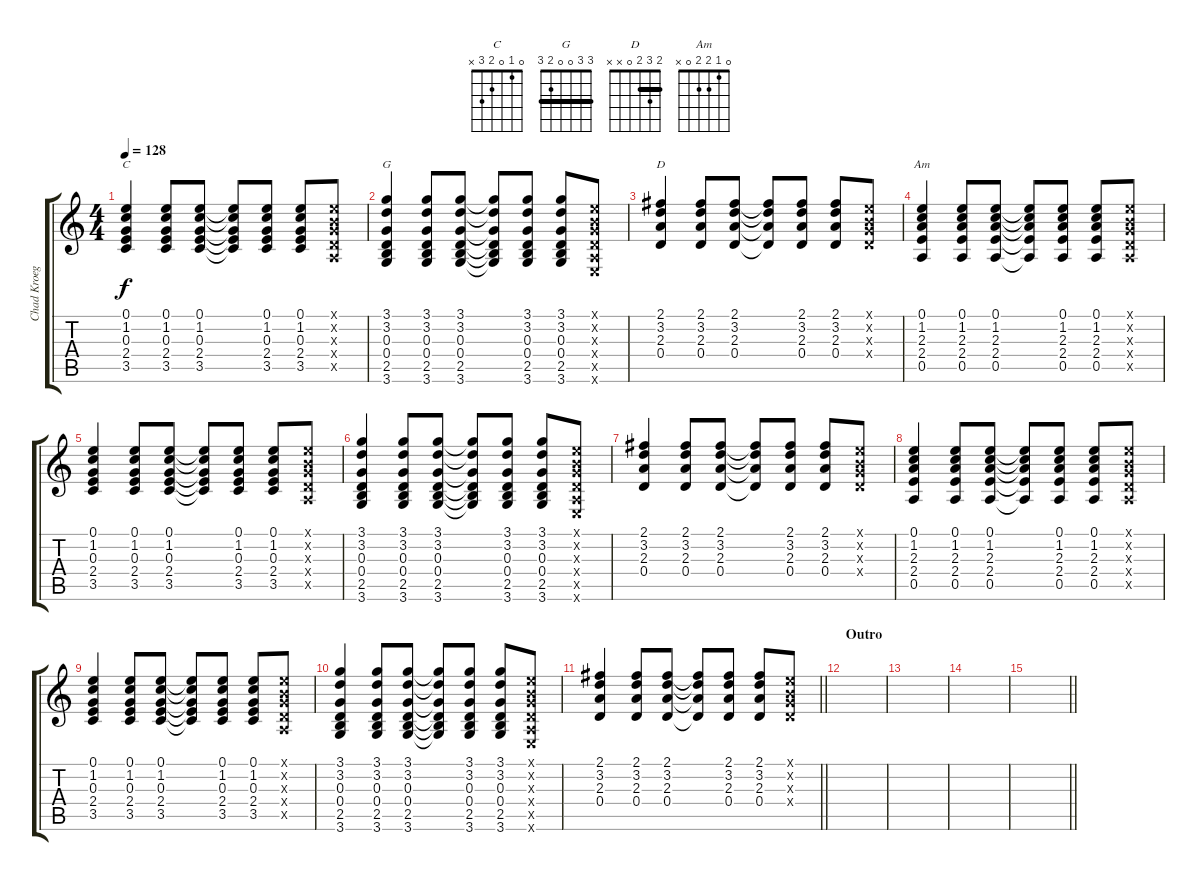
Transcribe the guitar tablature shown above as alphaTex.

\track ("Chad Kroeger (Acoustic 1)" "Chad Kroeg") {instrument acousticguitarsteel}
\staff {score tabs}
\tuning (E4 B3 G3 D3 A2 E2) {hide}
\chord ("C" 0 1 0 2 3 x)
\chord ("G" 3 3 0 0 2 3) {barre 3}
\chord ("D" 2 3 2 0 x x) {barre 2}
\chord ("Am" 0 1 2 2 0 x)
\ts (4 4)
\tempo 128
\clef g2
\ks c
(0.1 1.2 0.3 2.4 3.5).4{ch "C" dy f} (0.1 1.2 0.3 2.4 3.5).8 (0.1 1.2 0.3 2.4 3.5).8 (0.1{t} 1.2{t} 0.3{t} 2.4{t} 3.5{t}).8 (0.1 1.2 0.3 2.4 3.5).8 (0.1 1.2 0.3 2.4 3.5).8 (0.1{x} 0.2{x} 0.3{x} 0.4{x} 0.5{x}).8 |
(3.1 3.2 0.3 0.4 2.5 3.6).4{ch "G"} (3.1 3.2 0.3 0.4 2.5 3.6).8 (3.1 3.2 0.3 0.4 2.5 3.6).8 (3.1{t} 3.2{t} 0.3{t} 0.4{t} 2.5{t} 3.6{t}).8 (3.1 3.2 0.3 0.4 2.5 3.6).8 (3.1 3.2 0.3 0.4 2.5 3.6).8 (0.1{x} 0.2{x} 0.3{x} 0.4{x} 0.5{x} 0.6{x}).8 |
(2.1 3.2 2.3 0.4).4{ch "D"} (2.1 3.2 2.3 0.4).8 (2.1 3.2 2.3 0.4).8 (2.1{t} 3.2{t} 2.3{t} 0.4{t}).8 (2.1 3.2 2.3 0.4).8 (2.1 3.2 2.3 0.4).8 (0.1{x} 0.2{x} 0.3{x} 0.4{x}).8 |
(0.1 1.2 2.3 2.4 0.5).4{ch "Am"} (0.1 1.2 2.3 2.4 0.5).8 (0.1 1.2 2.3 2.4 0.5).8 (0.1{t} 1.2{t} 2.3{t} 2.4{t} 0.5{t}).8 (0.1 1.2 2.3 2.4 0.5).8 (0.1 1.2 2.3 2.4 0.5).8 (0.1{x} 0.2{x} 0.3{x} 0.4{x} 0.5{x}).8 |
(0.1 1.2 0.3 2.4 3.5).4 (0.1 1.2 0.3 2.4 3.5).8 (0.1 1.2 0.3 2.4 3.5).8 (0.1{t} 1.2{t} 0.3{t} 2.4{t} 3.5{t}).8 (0.1 1.2 0.3 2.4 3.5).8 (0.1 1.2 0.3 2.4 3.5).8 (0.1{x} 0.2{x} 0.3{x} 0.4{x} 0.5{x}).8 |
(3.1 3.2 0.3 0.4 2.5 3.6).4 (3.1 3.2 0.3 0.4 2.5 3.6).8 (3.1 3.2 0.3 0.4 2.5 3.6).8 (3.1{t} 3.2{t} 0.3{t} 0.4{t} 2.5{t} 3.6{t}).8 (3.1 3.2 0.3 0.4 2.5 3.6).8 (3.1 3.2 0.3 0.4 2.5 3.6).8 (0.1{x} 0.2{x} 0.3{x} 0.4{x} 0.5{x} 0.6{x}).8 |
(2.1 3.2 2.3 0.4).4 (2.1 3.2 2.3 0.4).8 (2.1 3.2 2.3 0.4).8 (2.1{t} 3.2{t} 2.3{t} 0.4{t}).8 (2.1 3.2 2.3 0.4).8 (2.1 3.2 2.3 0.4).8 (0.1{x} 0.2{x} 0.3{x} 0.4{x}).8 |
(0.1 1.2 2.3 2.4 0.5).4 (0.1 1.2 2.3 2.4 0.5).8 (0.1 1.2 2.3 2.4 0.5).8 (0.1{t} 1.2{t} 2.3{t} 2.4{t} 0.5{t}).8 (0.1 1.2 2.3 2.4 0.5).8 (0.1 1.2 2.3 2.4 0.5).8 (0.1{x} 0.2{x} 0.3{x} 0.4{x} 0.5{x}).8 |
(0.1 1.2 0.3 2.4 3.5).4 (0.1 1.2 0.3 2.4 3.5).8 (0.1 1.2 0.3 2.4 3.5).8 (0.1{t} 1.2{t} 0.3{t} 2.4{t} 3.5{t}).8 (0.1 1.2 0.3 2.4 3.5).8 (0.1 1.2 0.3 2.4 3.5).8 (0.1{x} 0.2{x} 0.3{x} 0.4{x} 0.5{x}).8 |
(3.1 3.2 0.3 0.4 2.5 3.6).4 (3.1 3.2 0.3 0.4 2.5 3.6).8 (3.1 3.2 0.3 0.4 2.5 3.6).8 (3.1{t} 3.2{t} 0.3{t} 0.4{t} 2.5{t} 3.6{t}).8 (3.1 3.2 0.3 0.4 2.5 3.6).8 (3.1 3.2 0.3 0.4 2.5 3.6).8 (0.1{x} 0.2{x} 0.3{x} 0.4{x} 0.5{x} 0.6{x}).8 |
\barLineRight lightlight
(2.1 3.2 2.3 0.4).4 (2.1 3.2 2.3 0.4).8 (2.1 3.2 2.3 0.4).8 (2.1{t} 3.2{t} 2.3{t} 0.4{t}).8 (2.1 3.2 2.3 0.4).8 (2.1 3.2 2.3 0.4).8 (0.1{x} 0.2{x} 0.3{x} 0.4{x}).8 |
\section ("" "Outro")
|
|
|
\barLineRight lightlight
